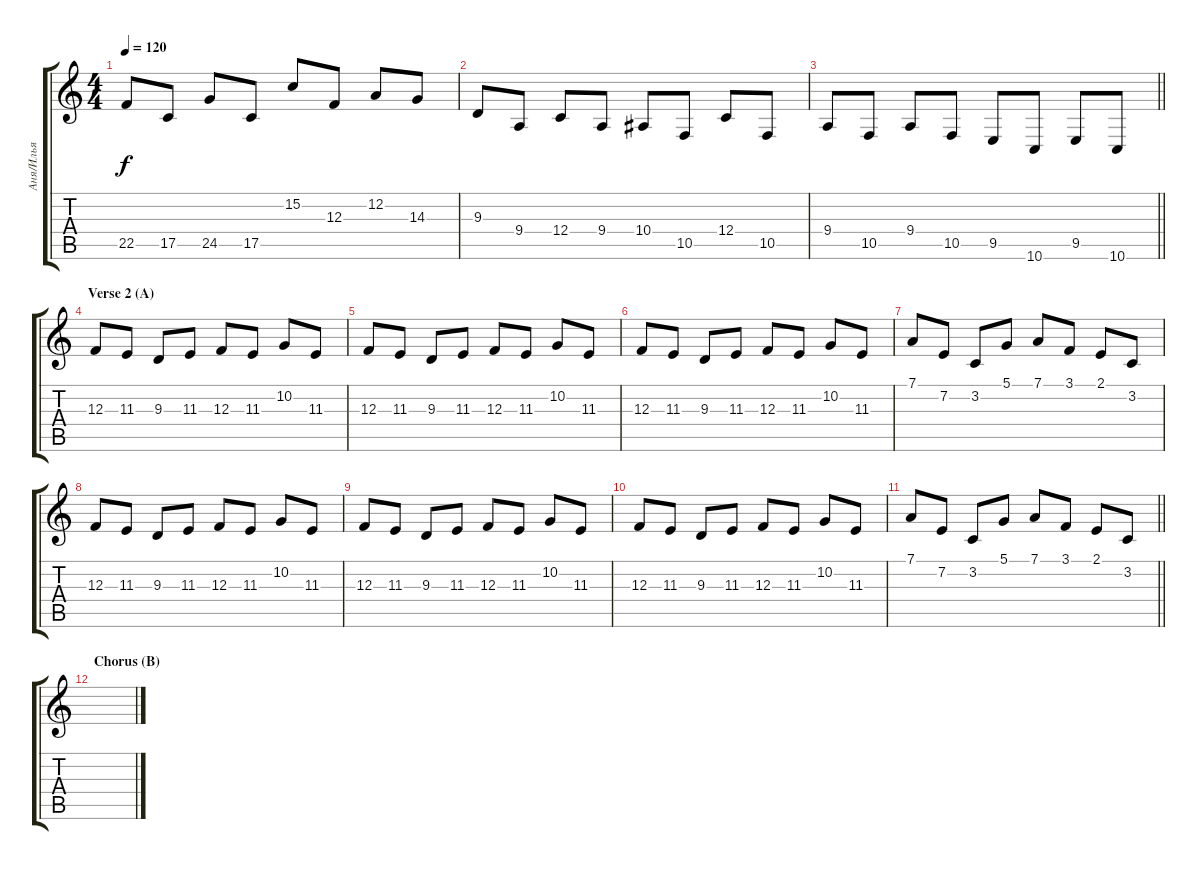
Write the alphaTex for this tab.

\track ("Аня/Илья" "Аня/Илья") {instrument fx1rain}
\staff {score tabs}
\tuning (D4 A3 F3 C3 G2 D2) {hide}
\ts (4 4)
\tempo 120
\clef g2
\ks c
22.5.8{dy f} 17.5.8 24.5.8 17.5.8 15.2.8 12.3.8 12.2.8 14.3.8 |
9.3.8 9.4.8 12.4.8 9.4.8 10.4.8 10.5.8 12.4.8 10.5.8 |
\barLineRight lightlight
9.4.8 10.5.8 9.4.8 10.5.8 9.5.8 10.6.8 9.5.8 10.6.8 |
\section ("" "Verse 2 (A)")
12.3.8 11.3.8 9.3.8 11.3.8 12.3.8 11.3.8 10.2.8 11.3.8 |
12.3.8 11.3.8 9.3.8 11.3.8 12.3.8 11.3.8 10.2.8 11.3.8 |
12.3.8 11.3.8 9.3.8 11.3.8 12.3.8 11.3.8 10.2.8 11.3.8 |
7.1.8 7.2.8 3.2.8 5.1.8 7.1.8 3.1.8 2.1.8 3.2.8 |
12.3.8 11.3.8 9.3.8 11.3.8 12.3.8 11.3.8 10.2.8 11.3.8 |
12.3.8 11.3.8 9.3.8 11.3.8 12.3.8 11.3.8 10.2.8 11.3.8 |
12.3.8 11.3.8 9.3.8 11.3.8 12.3.8 11.3.8 10.2.8 11.3.8 |
\barLineRight lightlight
7.1.8 7.2.8 3.2.8 5.1.8 7.1.8 3.1.8 2.1.8 3.2.8 |
\section ("" "Chorus (B)")
